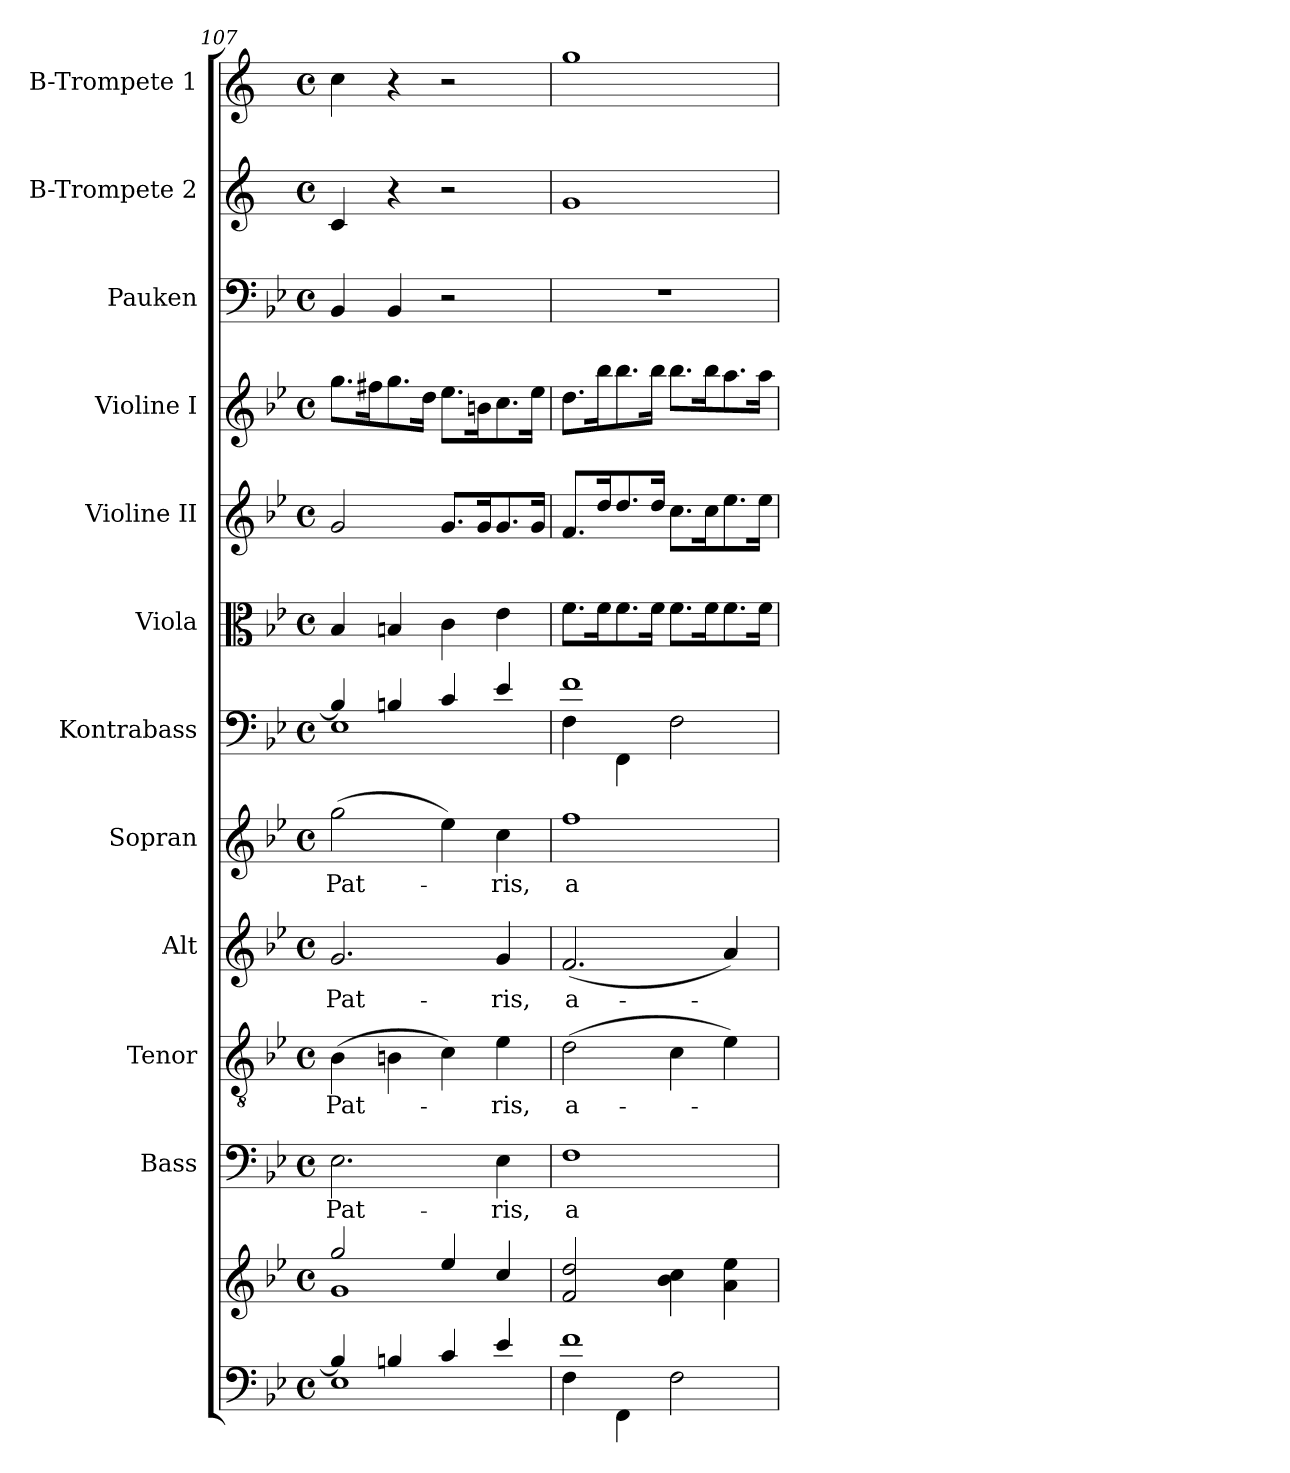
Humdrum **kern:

**kern	**kern	**kern	**text	**kern	**text	**kern	**text	**kern	**text	**kern	**kern	**kern	**kern	**kern	**kern	**kern
*part12	*part12	*part11	*part11	*part10	*part10	*part9	*part9	*part8	*part8	*part7	*part6	*part5	*part4	*part3	*part2	*part1
*staff13	*staff12	*staff11	*staff11	*staff10	*staff10	*staff9	*staff9	*staff8	*staff8	*staff7	*staff6	*staff5	*staff4	*staff3	*staff2	*staff1
*	*	*I"Bass	*	*I"Tenor	*	*I"Alt	*	*I"Sopran	*	*I"Kontrabass	*I"Viola	*I"Violine II	*I"Violine I	*I"Pauken	*I"B-Trompete 2	*I"B-Trompete 1
*	*	*I'B.	*	*I'T.	*	*I'A.	*	*I'S.	*	*I'Kb.	*I'Vla.	*I'Vl. II	*I'Vl. I	*I'Pk.	*I'B Trp. 2	*I'B Trp. 1
*clefF4	*clefG2	*clefF4	*	*clefGv2	*	*clefG2	*	*clefG2	*	*clefF4	*clefC3	*clefG2	*clefG2	*clefF4	*clefG2	*clefG2
*	*	*	*	*	*	*	*	*	*	*ITrd7c12	*	*	*	*	*ITrd1c2	*ITrd1c2
*k[b-e-]	*k[b-e-]	*k[b-e-]	*	*k[b-e-]	*	*k[b-e-]	*	*k[b-e-]	*	*k[b-e-]	*k[b-e-]	*k[b-e-]	*k[b-e-]	*k[b-e-]	*k[b-e-]	*k[b-e-]
*B-:	*B-:	*B-:	*	*B-:	*	*B-:	*	*B-:	*	*B-:	*B-:	*B-:	*B-:	*B-:	*B-:	*B-:
*M4/4	*M4/4	*M4/4	*	*M4/4	*	*M4/4	*	*M4/4	*	*M4/4	*M4/4	*M4/4	*M4/4	*M4/4	*M4/4	*M4/4
*met(c)	*met(c)	*met(c)	*	*met(c)	*	*met(c)	*	*met(c)	*	*met(c)	*met(c)	*met(c)	*met(c)	*met(c)	*met(c)	*met(c)
=107	=107	=107	=107	=107	=107	=107	=107	=107	=107	=107	=107	=107	=107	=107	=107	=107
*^	*^	*	*	*	*	*	*	*	*	*	*	*	*	*	*	*
!	!	!	!	!	!LO:LY:b	!	!LO:LY:b	!	!LO:LY:b	!	!LO:LY:b	!	!	!	!	!	!	!
*	*	*	*	*	*	*	*	*	*	*	*	*^	*	*	*	*	*	*
4B-/]	1E-	2gg/	1g	2.E-\	Pat-	(>4B-\	Pat-	2.g/	Pat-	(>2gg\	Pat-	4BB-/]	1EE-	4B-/	2g/	8.gg\L	4BB-/	4B-/	4b-\
.	.	.	.	.	.	.	.	.	.	.	.	.	.	.	.	16ff#X\k	.	.	.
4Bn/	.	.	.	.	.	4Bn\	.	.	.	.	.	4BBn/	.	4Bn/	.	8.gg\	4BB-/	4r	4r
.	.	.	.	.	.	.	.	.	.	.	.	.	.	.	.	16dd\Jk	.	.	.
4c/	.	4ee-/	.	.	.	4c\)	.	.	.	4ee-\)	.	4C/	.	4c\	8.g/L	8.ee-\L	2r	2r	2r
.	.	.	.	.	.	.	.	.	.	.	.	.	.	.	16g/k	16bn\k	.	.	.
!	!	!	!	!	!LO:LY:b	!	!LO:LY:b	!	!LO:LY:b	!	!LO:LY:b	!	!	!	!	!	!	!	!
4e-/	.	4cc/	.	4E-\	-ris,	4e-\	-ris,	4g/	-ris,	4cc\	-ris,	4E-/	.	4e-\	8.g/	8.cc\	.	.	.
.	.	.	.	.	.	.	.	.	.	.	.	.	.	.	16g/Jk	16ee-\Jk	.	.	.
*	*	*v	*v	*	*	*	*	*	*	*	*	*	*	*	*	*	*	*	*
!!LO:PB:g=z
=108	=108	=108	=108	=108	=108	=108	=108	=108	=108	=108	=108	=108	=108	=108	=108	=108	=108	=108
!	!	!	!	!LO:LY:b	!	!LO:LY:b	!	!LO:LY:b	!	!LO:LY:b	!	!	!	!	!	!	!	!
1f	4F\	2f/ 2dd/	1F	a-	(>2d\	a-	(<2.f/	a-	1ff	a-	1F	4FF\	8.f\L	8.f/L	8.dd\L	1r	1f	1ff
.	.	.	.	.	.	.	.	.	.	.	.	.	16f\k	16dd/k	16bb-\k	.	.	.
.	4FF\	.	.	.	.	.	.	.	.	.	.	4FFF\	8.f\	8.dd/	8.bb-\	.	.	.
.	.	.	.	.	.	.	.	.	.	.	.	.	16f\Jk	16dd/Jk	16bb-\Jk	.	.	.
.	2F\	4b-\ 4cc\	.	.	4c\	.	.	.	.	.	.	2FF\	8.f\L	8.cc\L	8.bb-\L	.	.	.
.	.	.	.	.	.	.	.	.	.	.	.	.	16f\k	16cc\k	16bb-\k	.	.	.
.	.	4a\ 4ee-\	.	.	4e-\)	.	4a/)	.	.	.	.	.	8.f\	8.ee-\	8.aa\	.	.	.
.	.	.	.	.	.	.	.	.	.	.	.	.	16f\Jk	16ee-\Jk	16aa\Jk	.	.	.
*v	*v	*	*	*	*	*	*	*	*	*	*v	*v	*	*	*	*	*	*
=	=	=	=	=	=	=	=	=	=	=	=	=	=	=	=	=
*-	*-	*-	*-	*-	*-	*-	*-	*-	*-	*-	*-	*-	*-	*-	*-	*-
